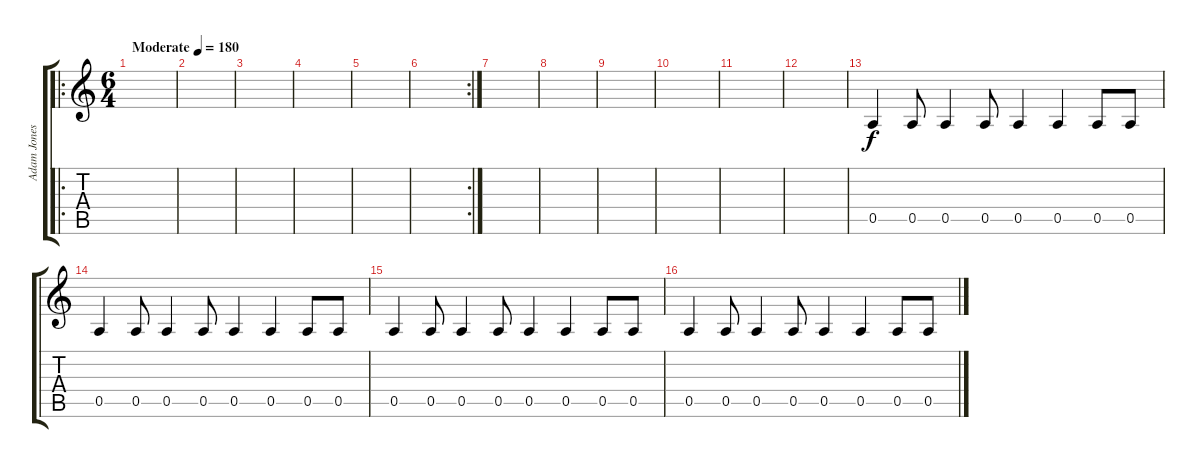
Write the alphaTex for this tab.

\track ("Adam Jones" "Adam Jones") {instrument distortionguitar}
\staff {score tabs}
\tuning (E4 B3 G3 D3 A2 D2) {hide}
\ro
\ts (6 4)
\tempo (180 "Moderate")
\clef g2
\ks c
|
|
|
|
|
\rc 2
|
|
|
|
|
|
|
0.5.4{volume 0 instrument electricguitarjazz} 0.5.8{volume 9} 0.5.4 0.5.8 0.5.4 0.5.4 0.5.8 0.5.8 |
0.5.4 0.5.8 0.5.4 0.5.8 0.5.4 0.5.4 0.5.8 0.5.8 |
0.5.4 0.5.8 0.5.4 0.5.8 0.5.4 0.5.4 0.5.8 0.5.8 |
0.5.4 0.5.8 0.5.4 0.5.8 0.5.4 0.5.4 0.5.8 0.5.8
